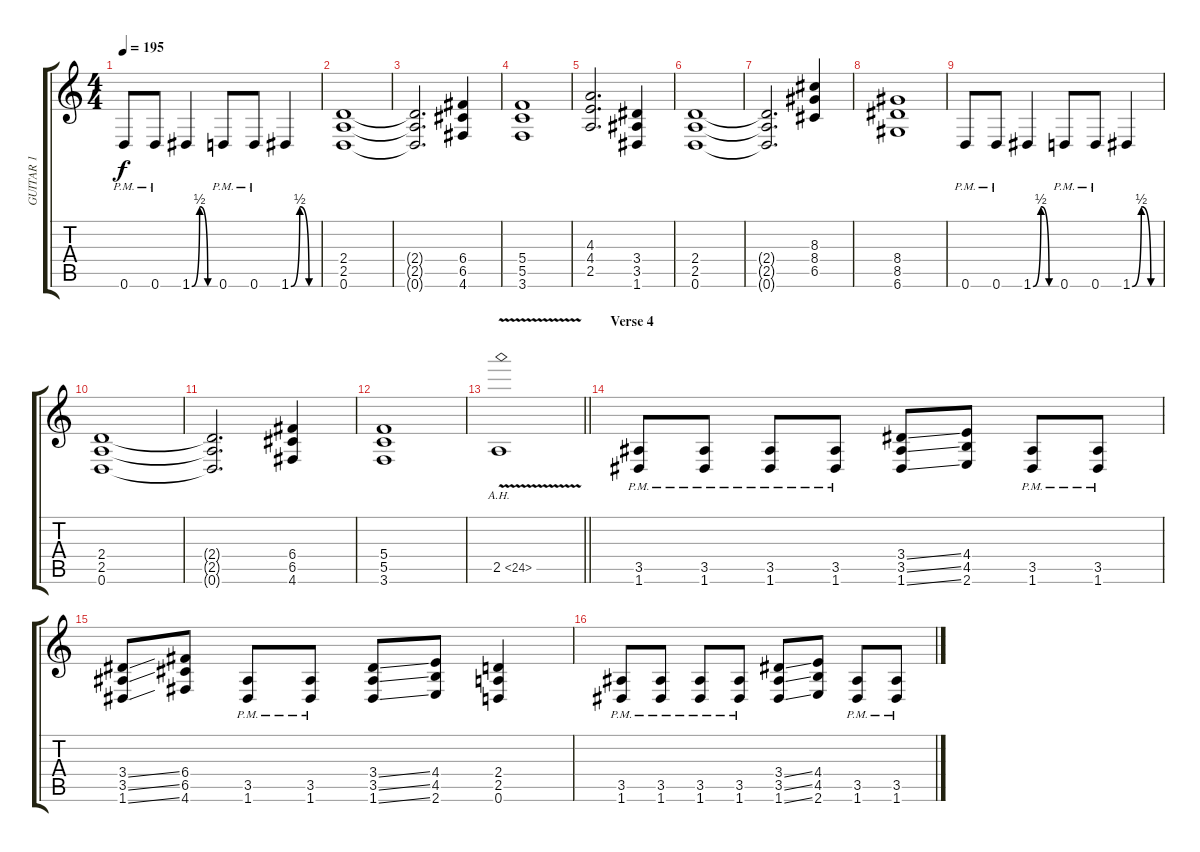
\track ("GUITAR 1" "GUITAR 1") {instrument overdrivenguitar}
\staff {score tabs}
\tuning (D4 A3 F3 C3 G2 D2) {hide}
\ts (4 4)
\tempo 195
\clef g2
\ks c
0.6{pm}.8{dy f} 0.6{pm}.8 1.6{be (custom 0 0 20 2 41 0 60 0)}.4 0.6{pm}.8 0.6{pm}.8 1.6{be (custom 0 0 20 2 41 0 60 0)}.4 |
(2.4 2.5 0.6).1 |
(2.4{t} 2.5{t} 0.6{t}).2{d} (6.4 6.5 4.6).4 |
(5.4 5.5 3.6).1 |
(4.3 4.4 2.5).2{d} (3.4 3.5 1.6).4 |
(2.4 2.5 0.6).1 |
(2.4{t} 2.5{t} 0.6{t}).2{d} (8.3 8.4 6.5).4 |
(8.4 8.5 6.6).1 |
0.6{pm}.8 0.6{pm}.8 1.6{be (custom 0 0 20 2 41 0 60 0)}.4 0.6{pm}.8 0.6{pm}.8 1.6{be (custom 0 0 20 2 41 0 60 0)}.4 |
(2.4 2.5 0.6).1 |
(2.4{t} 2.5{t} 0.6{t}).2{d} (6.4 6.5 4.6).4 |
(5.4 5.5 3.6).1 |
\barLineRight lightlight
2.5{ah 22 v}.1 |
\section ("" "Verse 4")
(3.5{pm} 1.6{pm}).8 (3.5{pm} 1.6{pm}).8 (3.5{pm} 1.6{pm}).8 (3.5{pm} 1.6{pm}).8 (3.4{ss} 3.5{ss} 1.6{ss}).8 (4.4 4.5 2.6).8 (3.5{pm} 1.6{pm}).8 (3.5{pm} 1.6{pm}).8 |
(3.4{ss} 3.5{ss} 1.6{ss}).8 (6.4 6.5 4.6).8 (3.5{pm} 1.6{pm}).8 (3.5{pm} 1.6{pm}).8 (3.4{ss} 3.5{ss} 1.6{ss}).8 (4.4 4.5 2.6).8 (2.4 2.5 0.6).4 |
(3.5{pm} 1.6{pm}).8 (3.5{pm} 1.6{pm}).8 (3.5{pm} 1.6{pm}).8 (3.5{pm} 1.6{pm}).8 (3.4{ss} 3.5{ss} 1.6{ss}).8 (4.4 4.5 2.6).8 (3.5{pm} 1.6{pm}).8 (3.5{pm} 1.6{pm}).8
